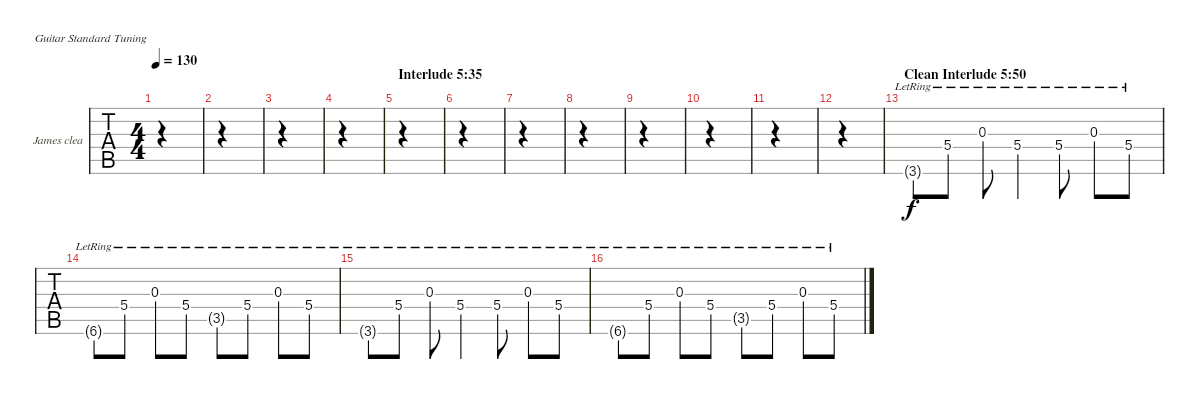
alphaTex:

\defaultSystemsLayout 4
\bracketExtendMode groupsimilarinstruments
\firstSystemTrackNameOrientation horizontal
\otherSystemsTrackNameOrientation horizontal
\track ("James clean" "James clea") {instrument electricguitarclean}
\staff {tabs}
\tuning (E4 B3 G3 D3 A2 E2)
\ts (4 4)
\tempo 130
\clef g2
\ks c
|
|
|
|
\section ("" "Interlude 5:35")
|
|
|
|
|
|
|
|
\section ("" "Clean Interlude 5:50")
3.6{g lr}.8 5.4{lr}.8 0.3{lr}.8 5.4{lr}.4 5.4{lr}.8 0.3{lr}.8 5.4{lr}.8 |
6.6{g lr}.8 5.4{lr}.8 0.3{lr}.8 5.4{lr}.8 3.5{g lr}.8 5.4{lr}.8 0.3{lr}.8 5.4{lr}.8 |
3.6{g lr}.8 5.4{lr}.8 0.3{lr}.8 5.4{lr}.4 5.4{lr}.8 0.3{lr}.8 5.4{lr}.8 |
6.6{g lr}.8 5.4{lr}.8 0.3{lr}.8 5.4{lr}.8 3.5{g lr}.8 5.4{lr}.8 0.3{lr}.8 5.4{lr}.8
